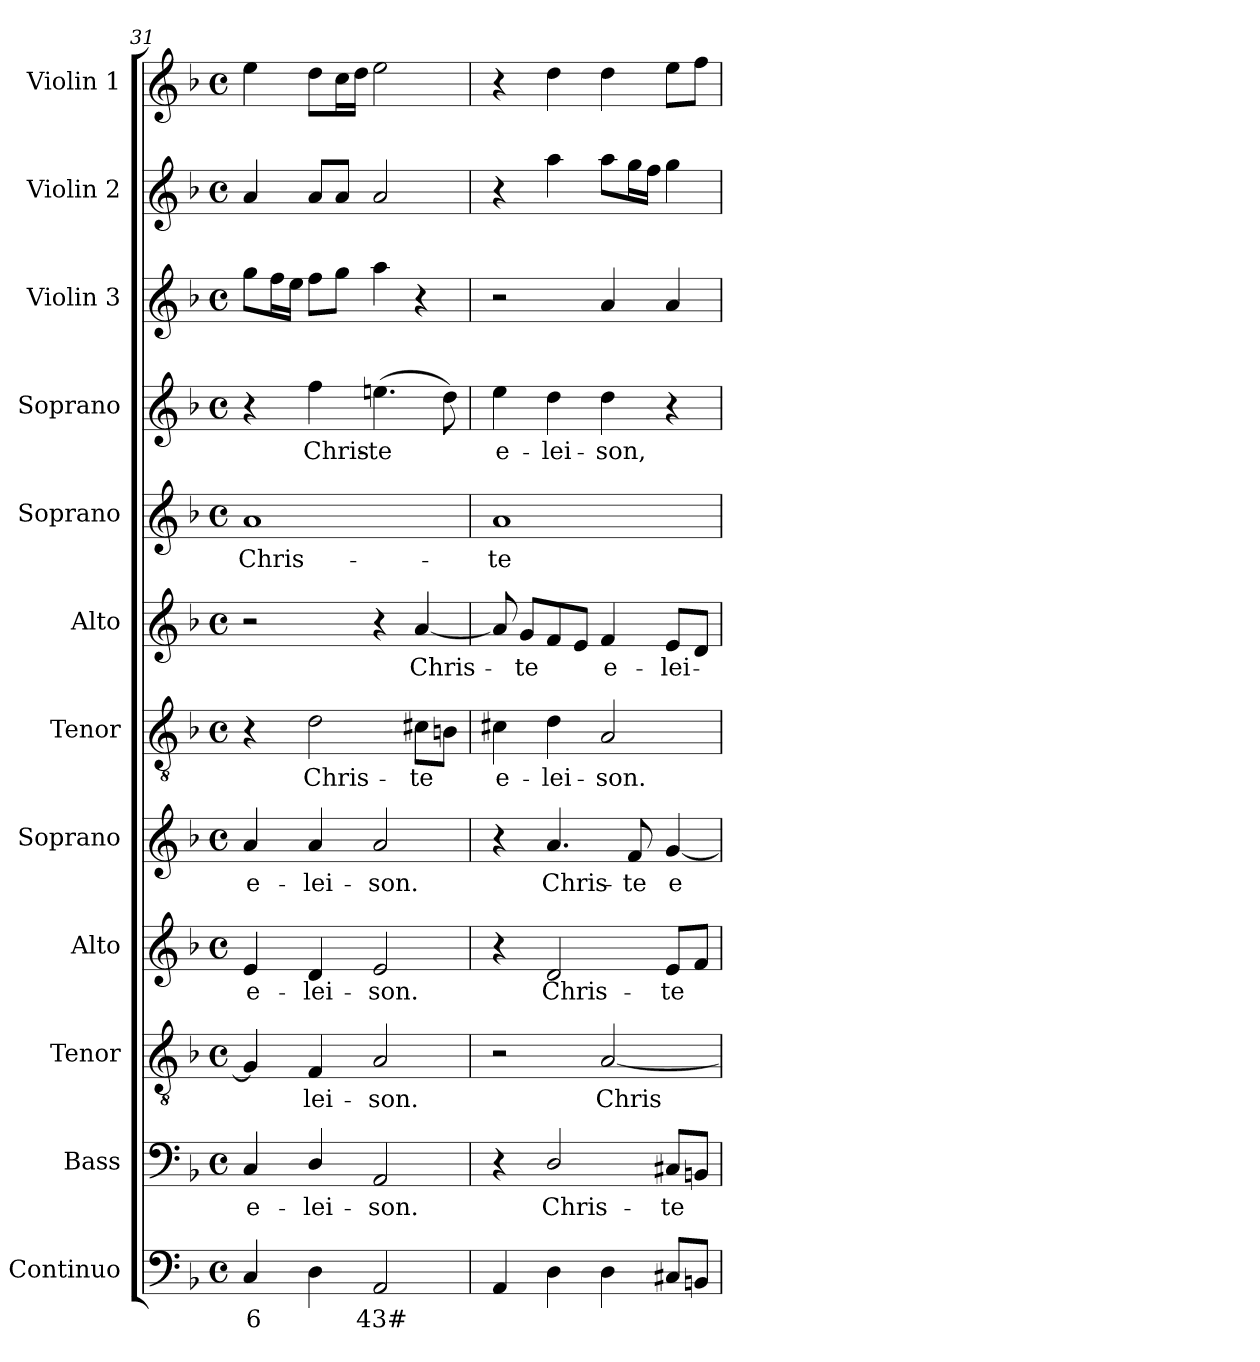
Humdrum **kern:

**kern	**text	**kern	**text	**kern	**text	**kern	**text	**kern	**text	**kern	**text	**kern	**text	**kern	**text	**kern	**text	**kern	**kern	**kern
*part12	*part12	*part11	*part11	*part10	*part10	*part9	*part9	*part8	*part8	*part7	*part7	*part6	*part6	*part5	*part5	*part4	*part4	*part3	*part2	*part1
*staff12	*staff12	*staff11	*staff11	*staff10	*staff10	*staff9	*staff9	*staff8	*staff8	*staff7	*staff7	*staff6	*staff6	*staff5	*staff5	*staff4	*staff4	*staff3	*staff2	*staff1
*I"Continuo	*	*I"Bass	*	*I"Tenor	*	*I"Alto	*	*I"Soprano	*	*I"Tenor	*	*I"Alto	*	*I"Soprano	*	*I"Soprano	*	*I"Violin 3	*I"Violin 2	*I"Violin 1
*I'Cont.	*	*I'B.	*	*I'T.	*	*I'A.	*	*I'S.	*	*I'T.	*	*I'A.	*	*I'S.	*	*I'S.	*	*I'Vln. 3	*I'Vln. 2	*I'Vln. 1
*clefF4	*	*clefF4	*	*clefGv2	*	*clefG2	*	*clefG2	*	*clefGv2	*	*clefG2	*	*clefG2	*	*clefG2	*	*clefG2	*clefG2	*clefG2
*	*	*	*	*ITrd7c12	*	*	*	*	*	*ITrd7c12	*	*	*	*	*	*	*	*	*	*
*k[b-]	*	*k[b-]	*	*k[b-]	*	*k[b-]	*	*k[b-]	*	*k[b-]	*	*k[b-]	*	*k[b-]	*	*k[b-]	*	*k[b-]	*k[b-]	*k[b-]
*F:	*	*F:	*	*F:	*	*F:	*	*F:	*	*F:	*	*F:	*	*F:	*	*F:	*	*F:	*F:	*F:
*M4/4	*	*M4/4	*	*M4/4	*	*M4/4	*	*M4/4	*	*M4/4	*	*M4/4	*	*M4/4	*	*M4/4	*	*M4/4	*M4/4	*M4/4
*met(c)	*	*met(c)	*	*met(c)	*	*met(c)	*	*met(c)	*	*met(c)	*	*met(c)	*	*met(c)	*	*met(c)	*	*met(c)	*met(c)	*met(c)
=31	=31	=31	=31	=31	=31	=31	=31	=31	=31	=31	=31	=31	=31	=31	=31	=31	=31	=31	=31	=31
!	!LO:LY:b:color=#000000	!	!	!	!	!	!	!	!	!	!	!	!	!	!	!	!	!	!	!
!	!	!	!LO:LY:b:color=#000000	!	!	!	!	!	!	!	!	!	!	!	!	!	!	!	!	!
!	!	!	!	!	!	!	!LO:LY:b:color=#000000	!	!	!	!	!	!	!	!	!	!	!	!	!
!	!	!	!	!	!	!	!	!	!LO:LY:b:color=#000000	!	!	!	!	!	!	!	!	!	!	!
!	!	!	!	!	!	!	!	!	!	!	!	!	!	!	!LO:LY:b:color=#000000	!	!	!	!	!
4Ci/	6	4Ci/	e-	4GGi/]	.	4ei/	e-	4ai/	e-	4r	.	2r	.	1ai	Chris-	4r	.	8ggi\L	4ai/	4eei\
.	.	.	.	.	.	.	.	.	.	.	.	.	.	.	.	.	.	16ffi\L	.	.
.	.	.	.	.	.	.	.	.	.	.	.	.	.	.	.	.	.	16eei\JJ	.	.
!	!	!	!LO:LY:b:color=#000000	!	!	!	!	!	!	!	!	!	!	!	!	!	!	!	!	!
!	!	!	!	!	!LO:LY:b:color=#000000	!	!	!	!	!	!	!	!	!	!	!	!	!	!	!
!	!	!	!	!	!	!	!LO:LY:b:color=#000000	!	!	!	!	!	!	!	!	!	!	!	!	!
!	!	!	!	!	!	!	!	!	!LO:LY:b:color=#000000	!	!	!	!	!	!	!	!	!	!	!
!	!	!	!	!	!	!	!	!	!	!	!LO:LY:b:color=#000000	!	!	!	!	!	!	!	!	!
!	!	!	!	!	!	!	!	!	!	!	!	!	!	!	!	!	!LO:LY:b:color=#000000	!	!	!
4Di\	.	4Di/	-lei-	4FFi/	-lei-	4di/	-lei-	4ai/	-lei-	2Di\	Chris-	.	.	.	.	4ffi\	Chris-	8ffi\L	8ai/L	8ddi\L
.	.	.	.	.	.	.	.	.	.	.	.	.	.	.	.	.	.	8ggi\J	8ai/J	16cci\L
.	.	.	.	.	.	.	.	.	.	.	.	.	.	.	.	.	.	.	.	16ddi\JJ
!	!LO:LY:b:color=#000000	!	!	!	!	!	!	!	!	!	!	!	!	!	!	!	!	!	!	!
!	!	!	!LO:LY:b:color=#000000	!	!	!	!	!	!	!	!	!	!	!	!	!	!	!	!	!
!	!	!	!	!	!LO:LY:b:color=#000000	!	!	!	!	!	!	!	!	!	!	!	!	!	!	!
!	!	!	!	!	!	!	!LO:LY:b:color=#000000	!	!	!	!	!	!	!	!	!	!	!	!	!
!	!	!	!	!	!	!	!	!	!LO:LY:b:color=#000000	!	!	!	!	!	!	!	!	!	!	!
!	!	!	!	!	!	!	!	!	!	!	!	!	!	!	!	!	!LO:LY:b:color=#000000	!	!	!
2AAi/	43#	2AAi/	-son.	2AAi/	-son.	2ei/	-son.	2ai/	-son.	.	.	4r	.	.	.	(4.eeni\	-te	4aai\	2ai/	2eei\
!	!	!	!	!	!	!	!	!	!	!	!LO:LY:b:color=#000000	!	!	!	!	!	!	!	!	!
!	!	!	!	!	!	!	!	!	!	!	!	!	!LO:LY:b:color=#000000	!	!	!	!	!	!	!
.	.	.	.	.	.	.	.	.	.	8C#Xi\L	-te	[<4ai/	Chris-	.	.	.	.	4r	.	.
.	.	.	.	.	.	.	.	.	.	8BBni\J	.	.	.	.	.	8ddi\)	.	.	.	.
!!LO:PB:g=z
=32	=32	=32	=32	=32	=32	=32	=32	=32	=32	=32	=32	=32	=32	=32	=32	=32	=32	=32	=32	=32
!	!	!	!	!	!	!	!	!	!	!	!LO:LY:b:color=#000000	!	!	!	!	!	!	!	!	!
!	!	!	!	!	!	!	!	!	!	!	!	!	!	!	!LO:LY:b:color=#000000	!	!	!	!	!
!	!	!	!	!	!	!	!	!	!	!	!	!	!	!	!	!	!LO:LY:b:color=#000000	!	!	!
4AAi/	.	4r	.	2r	.	4r	.	4r	.	4C#i\	e-	8ai/]	.	1ai	-te	4eei\	e-	2r	4r	4r
!	!	!	!	!	!	!	!	!	!	!	!	!	!LO:LY:b:color=#000000	!	!	!	!	!	!	!
.	.	.	.	.	.	.	.	.	.	.	.	8gi/L	-te	.	.	.	.	.	.	.
!	!	!	!LO:LY:b:color=#000000	!	!	!	!	!	!	!	!	!	!	!	!	!	!	!	!	!
!	!	!	!	!	!	!	!LO:LY:b:color=#000000	!	!	!	!	!	!	!	!	!	!	!	!	!
!	!	!	!	!	!	!	!	!	!LO:LY:b:color=#000000	!	!	!	!	!	!	!	!	!	!	!
!	!	!	!	!	!	!	!	!	!	!	!LO:LY:b:color=#000000	!	!	!	!	!	!	!	!	!
!	!	!	!	!	!	!	!	!	!	!	!	!	!	!	!	!	!LO:LY:b:color=#000000	!	!	!
4Di\	.	2Di/	Chris-	.	.	2di/	Chris-	4.ai/	Chris-	4Di\	-lei-	8fi/	.	.	.	4ddi\	-lei-	.	4aai\	4ddi\
.	.	.	.	.	.	.	.	.	.	.	.	8ei/J	.	.	.	.	.	.	.	.
!	!	!	!	!	!LO:LY:b:color=#000000	!	!	!	!	!	!	!	!	!	!	!	!	!	!	!
!	!	!	!	!	!	!	!	!	!	!	!LO:LY:b:color=#000000	!	!	!	!	!	!	!	!	!
!	!	!	!	!	!	!	!	!	!	!	!	!	!LO:LY:b:color=#000000	!	!	!	!	!	!	!
!	!	!	!	!	!	!	!	!	!	!	!	!	!	!	!	!	!LO:LY:b:color=#000000	!	!	!
4Di\	.	.	.	[<2AAi/	Chris-	.	.	.	.	2AAi/	-son.	4fi/	e-	.	.	4ddi\	-son,	4ai/	8aai\L	4ddi\
!	!	!	!	!	!	!	!	!	!LO:LY:b:color=#000000	!	!	!	!	!	!	!	!	!	!	!
.	.	.	.	.	.	.	.	8fi/	-te	.	.	.	.	.	.	.	.	.	16ggi\L	.
.	.	.	.	.	.	.	.	.	.	.	.	.	.	.	.	.	.	.	16ffi\JJ	.
!	!	!	!LO:LY:b:color=#000000	!	!	!	!	!	!	!	!	!	!	!	!	!	!	!	!	!
!	!	!	!	!	!	!	!LO:LY:b:color=#000000	!	!	!	!	!	!	!	!	!	!	!	!	!
!	!	!	!	!	!	!	!	!	!LO:LY:b:color=#000000	!	!	!	!	!	!	!	!	!	!	!
!	!	!	!	!	!	!	!	!	!	!	!	!	!LO:LY:b:color=#000000	!	!	!	!	!	!	!
8C#Xi/L	.	8C#Xi/L	-te	.	.	8ei/L	-te	[<4gi/	e-	.	.	8ei/L	-lei-	.	.	4r	.	4ai/	4ggi\	8eei\L
8BBni/J	.	8BBni/J	.	.	.	8fi/J	.	.	.	.	.	8di/J	.	.	.	.	.	.	.	8ffi\J
=	=	=	=	=	=	=	=	=	=	=	=	=	=	=	=	=	=	=	=	=
*-	*-	*-	*-	*-	*-	*-	*-	*-	*-	*-	*-	*-	*-	*-	*-	*-	*-	*-	*-	*-
